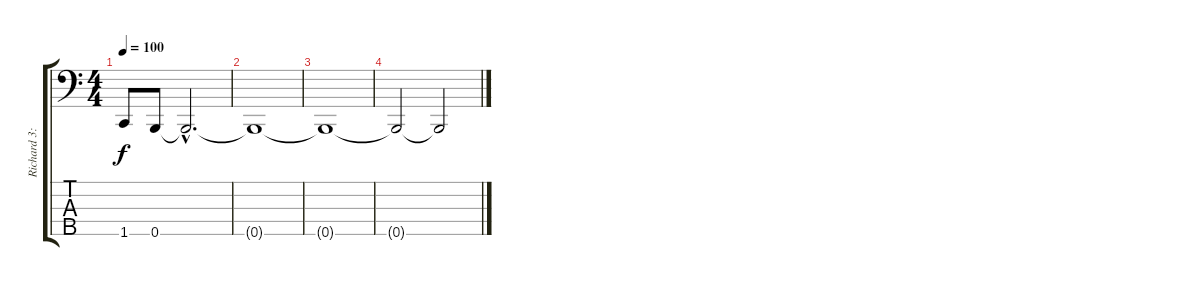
\track ("Richard 3:17   E.T.M." "Richard 3:") {instrument electricbassfinger}
\staff {score tabs}
\tuning (G2 D2 A1 E1 B0) {hide}
\ts (4 4)
\tempo 100
\clef f4
\ks c
1.5.8{dy f} 0.5.8 0.5{hac t}.2{d} |
0.5{t}.1{volume 11} |
0.5{t}.1{volume 7} |
0.5{t}.2{volume 4} 0.5{t}.2{volume 0}
